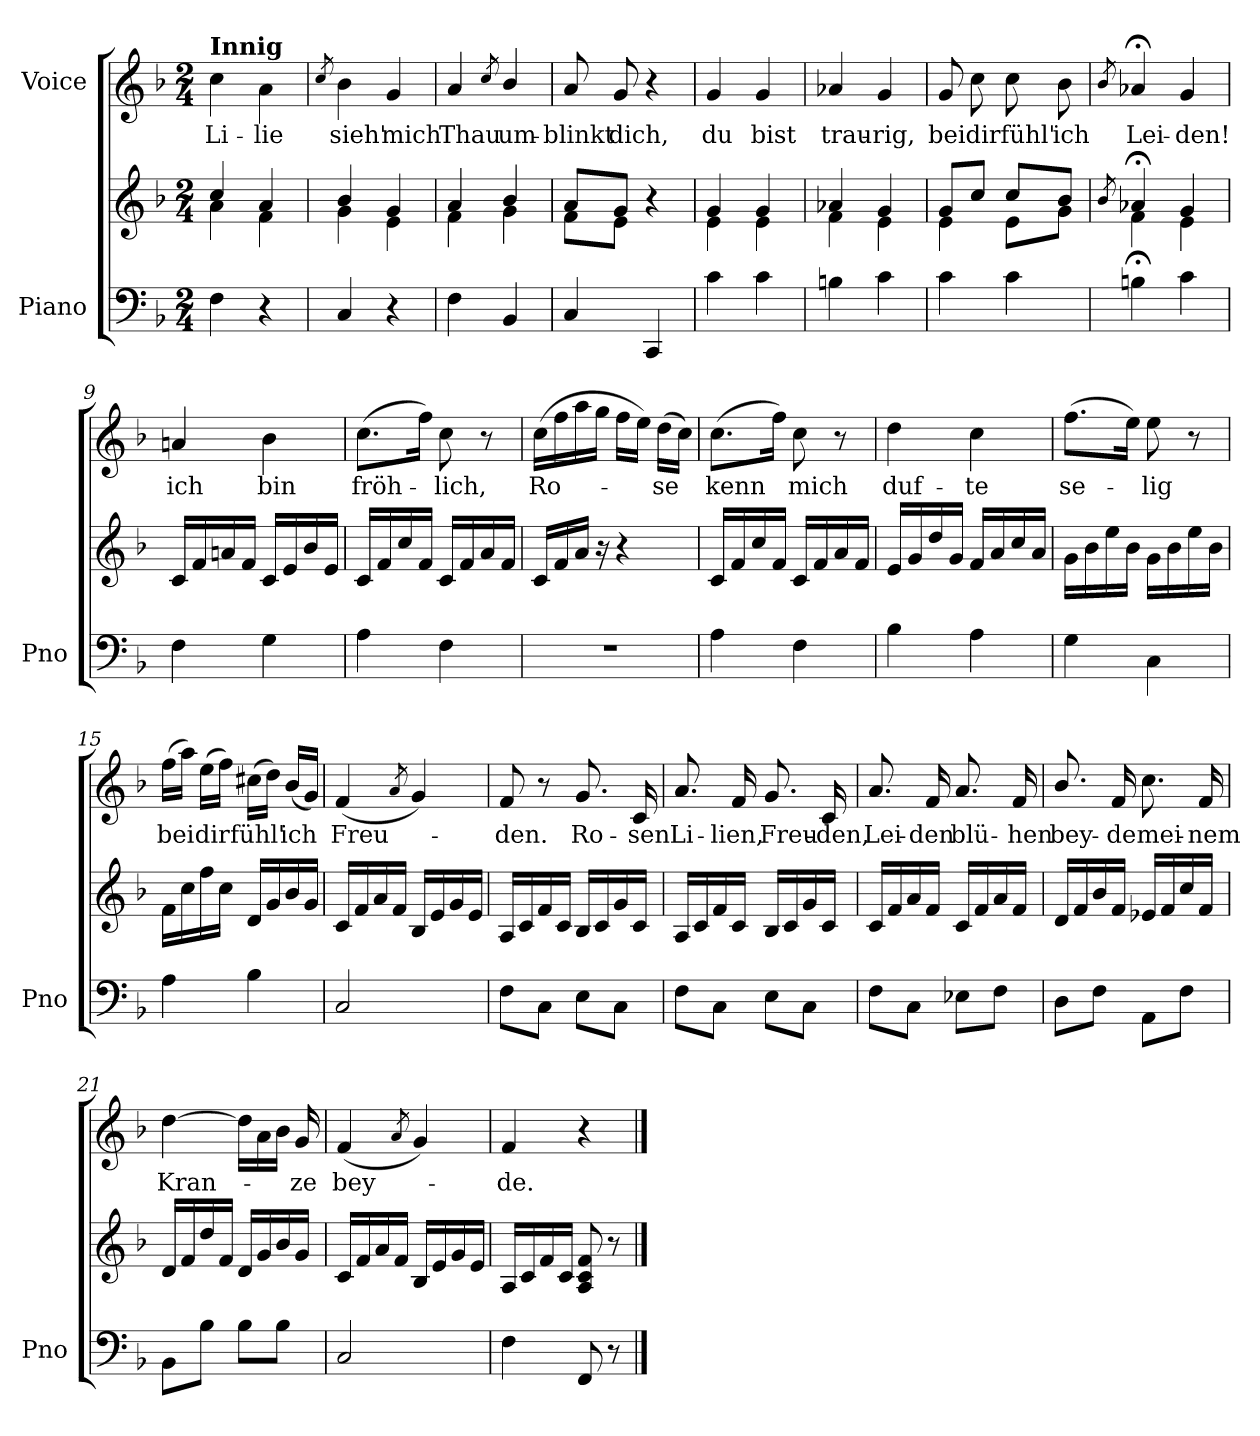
**kern	**kern	**kern	**text
*part2	*part2	*part1	*part1
*staff3	*staff2	*staff1	*staff1
*I"Piano	*	*I"Voice	*
*I'Pno	*	*	*
*clefF4	*clefG2	*clefG2	*
*k[b-]	*k[b-]	*k[b-]	*
*M2/4	*M2/4	*M2/4	*
=1	=1	=1	=1
*	*^	*	*
!	!	!	!LO:TX:a:B:t=Innig	!
4F\	4cc/	4a\	4cc\	Li-
4r	4a/	4f\	4a\	-lie
=2	=2	=2	=2	=2
.	.	.	8qcc/	.
4C/	4b-/	4g\	4b-\	sieh'
4r	4g/	4e\	4g/	mich
=3	=3	=3	=3	=3
4F\	4a/	4f\	4a/	Thau
.	.	.	8qcc/	.
4BB-/	4b-/	4g\	4b-/	um-
=4	=4	=4	=4	=4
4C/	8a/L	8f\L	8a/	-blinkt
.	8g/J	8e\J	8g/	dich,
4CC/	4r	4ryy	4r	.
=5	=5	=5	=5	=5
4c\	4g/	4e\	4g/	du
4c\	4g/	4e\	4g/	bist
=6	=6	=6	=6	=6
4Bn\	4a-X/	4f\	4a-X/	trau-
4c\	4g/	4e\	4g/	-rig,
=7	=7	=7	=7	=7
4c\	8g/L	4e\	8g/	bei
.	8cc/J	.	8cc\	dir
4c\	8cc/L	8e\L	8cc\	fühl'
.	8b-/J	8g\J	8b-\	ich
=8	=8	=8	=8	=8
.	8qb-/	.	8qb-/	.
4Bn;\	4a-X;</	4f\	4a-X;</	Lei-
4c\	4g/	4e\	4g/	-den!
*	*v	*v	*	*
=9	=9	=9	=9
4F\	16c/LL	4an/	ich
.	16f/	.	.
.	16an/	.	.
.	16f/JJ	.	.
4G\	16c/LL	4b-\	bin
.	16e/	.	.
.	16b-/	.	.
.	16e/JJ	.	.
=10	=10	=10	=10
4A\	16c/LL	(8.cc\L	fröh-
.	16f/	.	.
.	16cc/	.	.
.	16f/JJ	16ff\Jk)	.
4F\	16c/LL	8cc\	-lich,
.	16f/	.	.
.	16a/	8r	.
.	16f/JJ	.	.
=11	=11	=11	=11
2r	16c/LL	(16cc\LL	Ro-
.	16f/	16ff\	.
.	16a/JJ	16aa\	.
.	16r	16gg\JJ	.
.	4r	16ff\LL	.
.	.	16ee\JJ)	.
.	.	(16dd\LL	-se
.	.	16cc\JJ)	.
=12	=12	=12	=12
4A\	16c/LL	(8.cc\L	kenn
.	16f/	.	.
.	16cc/	.	.
.	16f/JJ	16ff\Jk)	.
4F\	16c/LL	8cc\	mich
.	16f/	.	.
.	16a/	8r	.
.	16f/JJ	.	.
=13	=13	=13	=13
4B-\	16e/LL	4dd\	duf-
.	16g/	.	.
.	16dd\	.	.
.	16g/JJ	.	.
4A\	16f/LL	4cc\	-te
.	16a/	.	.
.	16cc\	.	.
.	16a/JJ	.	.
=14	=14	=14	=14
4G\	16g\LL	(8.ff\L	se-
.	16b-\	.	.
.	16ee\	.	.
.	16b-\JJ	16ee\Jk)	.
4C\	16g\LL	8ee\	-lig
.	16b-\	.	.
.	16ee\	8r	.
.	16b-\JJ	.	.
=15	=15	=15	=15
4A\	16f\LL	(16ff\LL	bei
.	16cc\	16aa\JJ)	.
.	16ff\	(16ee\LL	dir
.	16cc\JJ	16ff\JJ)	.
4B-\	16d/LL	(16cc#X\LL	fühl'
.	16g/	16dd\JJ)	.
.	16b-/	(16b-/LL	-ich
.	16g/JJ	16g/JJ)	.
=16	=16	=16	=16
2C/	16c/LL	(4f/	Freu-
.	16f/	.	.
.	16a/	.	.
.	16f/JJ	.	.
.	.	8qa/	.
.	16B-/LL	4g/)	.
.	16e/	.	.
.	16g/	.	.
.	16e/JJ	.	.
=17	=17	=17	=17
8F\L	16A/LL	8f/	-den.
.	16c/	.	.
8C\J	16f/	8r	.
.	16c/JJ	.	.
8E\L	16B-/LL	8.g/	Ro-
.	16c/	.	.
8C\J	16g/	.	.
.	16c/JJ	16c/	-sen
=18	=18	=18	=18
8F\L	16A/LL	8.a/	Li-
.	16c/	.	.
8C\J	16f/	.	.
.	16c/JJ	16f/	-lien,
8E\L	16B-/LL	8.g/	Freu-
.	16c/	.	.
8C\J	16g/	.	.
.	16c/JJ	16c/	-den,
=19	=19	=19	=19
8F\L	16c/LL	8.a/	Lei-
.	16f/	.	.
8C\J	16a/	.	.
.	16f/JJ	16f/	-den
8E-X\L	16c/LL	8.a/	blü-
.	16f/	.	.
8F\J	16a/	.	.
.	16f/JJ	16f/	-hen
=20	=20	=20	=20
8D\L	16d/LL	8.b-/	bey-
.	16f/	.	.
8F\J	16b-/	.	.
.	16f/JJ	16f/	-de
8AA\L	16e-X/LL	8.cc\	mei-
.	16f/	.	.
8F\J	16cc/	.	.
.	16f/JJ	16f/	-nem
=21	=21	=21	=21
8BB-\L	16d/LL	[4dd\	Kran-
.	16f/	.	.
8B-\J	16dd/	.	.
.	16f/JJ	.	.
8B-\L	16d/LL	16dd\LL]	.
.	16g/	16a\	.
8B-\J	16b-/	16b-\JJ	.
.	16g/JJ	16g/	-ze
=22	=22	=22	=22
2C/	16c/LL	(4f/	bey-
.	16f/	.	.
.	16a/	.	.
.	16f/JJ	.	.
.	.	8qa/	.
.	16B-/LL	4g/)	.
.	16e/	.	.
.	16g/	.	.
.	16e/JJ	.	.
=23	=23	=23	=23
4F\	16A/LL	4f/	-de.
.	16c/	.	.
.	16f/	.	.
.	16c/JJ	.	.
8FF/	8A/ 8c/ 8f/	4r	.
8r	8r	.	.
==	==	==	==
*-	*-	*-	*-
